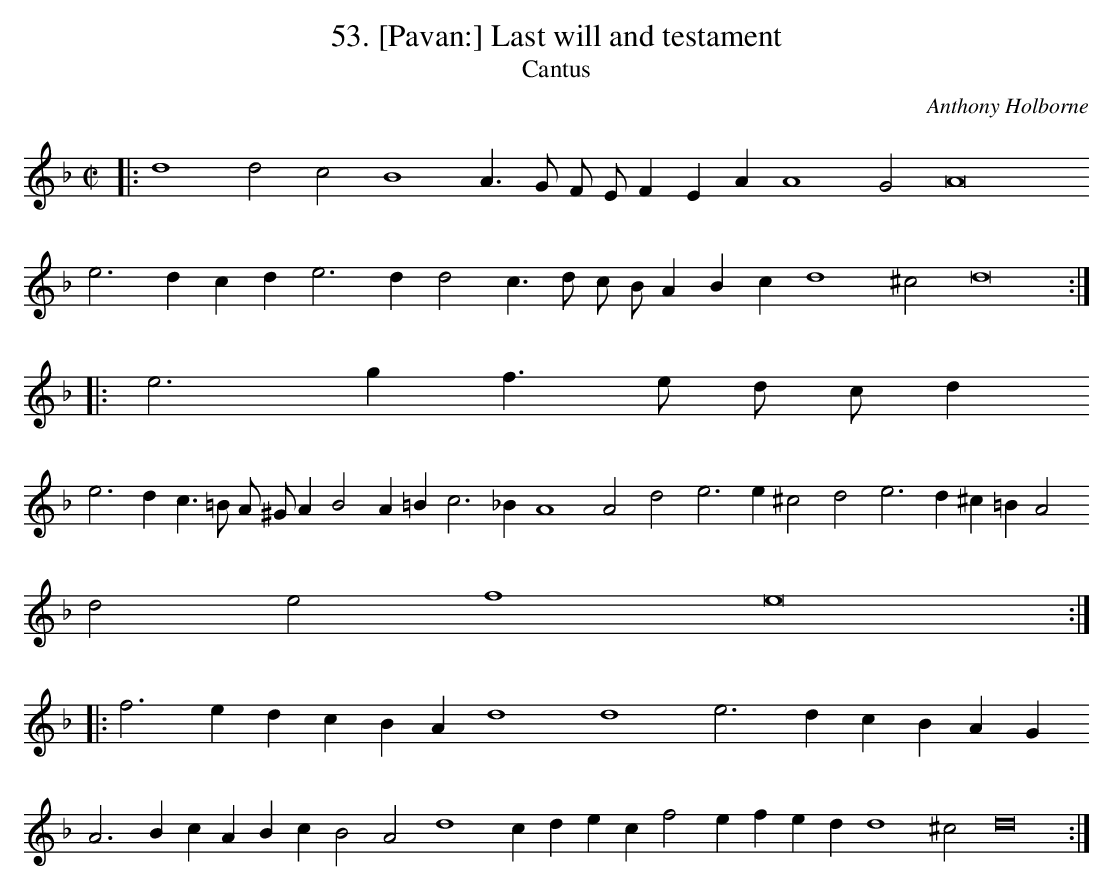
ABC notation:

X:1
T:53. [Pavan:] Last will and testament
T:Cantus
C: Anthony Holborne
L:1/4
M:C|
K:D min
|: d4 d2 c2 B4 A > G F/ E/ F E A A4 G2 A8
e3 d c d e3 d d2 c > d c/ B/ A B c d4 ^c2 d8 :|
|: e3 g f > e d/ c/ d
e3 d c > =B A/ ^G/ A B2 A =B c3 _B A4 A2 d2 e3 e ^c2 d2 e3 d ^c =B A2
d2 e2 f4 e8 :|
|: f3 e d c B A d4 d4 e3 d c B A G
A3 B c A B c B2 A2 d4 c d e c f2 e f e d d4 ^c2 d8 :|
